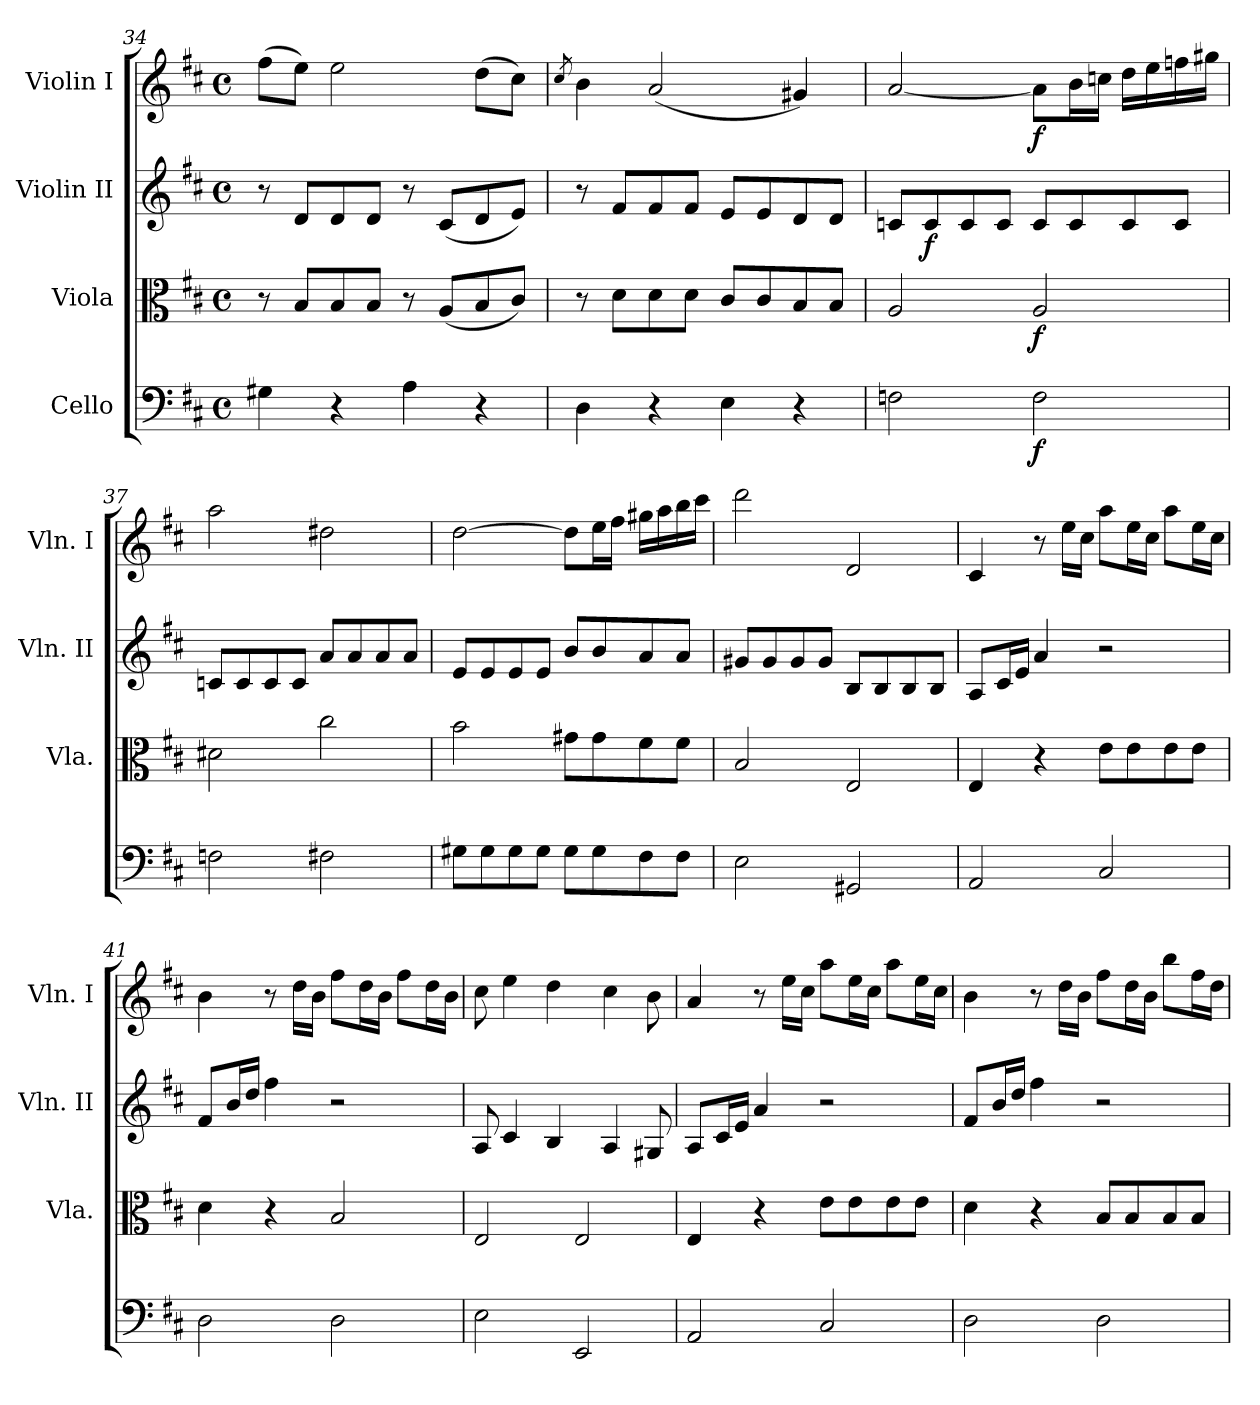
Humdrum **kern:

**kern	**dynam	**kern	**dynam	**kern	**dynam	**kern	**dynam
*part4	*part4	*part3	*part3	*part2	*part2	*part1	*part1
*staff4	*staff4	*staff3	*staff3	*staff2	*staff2	*staff1	*staff1
*I"Cello	*	*I"Viola	*	*I"Violin II	*	*I"Violin I	*
*	*	*I'Vla.	*	*I'Vln. II	*	*I'Vln. I	*
*clefF4	*	*clefC3	*	*clefG2	*	*clefG2	*
*k[f#c#]	*	*k[f#c#]	*	*k[f#c#]	*	*k[f#c#]	*
*D:	*	*D:	*	*D:	*	*D:	*
*M4/4	*	*M4/4	*	*M4/4	*	*M4/4	*
*met(c)	*	*met(c)	*	*met(c)	*	*met(c)	*
=34	=34	=34	=34	=34	=34	=34	=34
4G#X\	.	8r	.	8r	.	(8ff#\L	.
.	.	8B/L	.	8d/L	.	8ee\J)	.
4r	.	8B/	.	8d/	.	2ee\	.
.	.	8B/J	.	8d/J	.	.	.
4A\	.	8r	.	8r	.	.	.
.	.	(8A/L	.	(8c#/L	.	.	.
4r	.	8B/	.	8d/	.	(8dd\L	.
.	.	8c#/J)	.	8e/J)	.	8cc#\J)	.
=35	=35	=35	=35	=35	=35	=35	=35
.	.	.	.	.	.	8qcc#/	.
4D\	.	8r	.	8r	.	4b\	.
.	.	8d\L	.	8f#/L	.	.	.
4r	.	8d\	.	8f#/	.	(2a/	.
.	.	8d\J	.	8f#/J	.	.	.
4E\	.	8c#/L	.	8e/L	.	.	.
.	.	8c#/	.	8e/	.	.	.
4r	.	8B/	.	8d/	.	4g#X/)	.
.	.	8B/J	.	8d/J	.	.	.
=36	=36	=36	=36	=36	=36	=36	=36
2Fn\	.	2A/	.	8cn/L	.	[2a/	.
!	!	!	!	!	!LO:DY:b	!	!
.	.	.	.	8c/	f	.	.
.	.	.	.	8c/	.	.	.
.	.	.	.	8c/J	.	.	.
!	!LO:DY:b	!	!LO:DY:b	!	!	!	!LO:DY:b
2F\	f	2A/	f	8c/L	.	8a\L]	f
.	.	.	.	8c/	.	16b\L	.
.	.	.	.	.	.	16ccn\JJ	.
.	.	.	.	8c/	.	16dd\LL	.
.	.	.	.	.	.	16ee\	.
.	.	.	.	8c/J	.	16ffn\	.
.	.	.	.	.	.	16gg#X\JJ	.
=37	=37	=37	=37	=37	=37	=37	=37
2Fn\	.	2d#X\	.	8cn/L	.	2aa\	.
.	.	.	.	8c/	.	.	.
.	.	.	.	8c/	.	.	.
.	.	.	.	8c/J	.	.	.
2F#X\	.	2cc#\	.	8a/L	.	2dd#X\	.
.	.	.	.	8a/	.	.	.
.	.	.	.	8a/	.	.	.
.	.	.	.	8a/J	.	.	.
=38	=38	=38	=38	=38	=38	=38	=38
8G#X\L	.	2b\	.	8e/L	.	[2dd\	.
8G#\	.	.	.	8e/	.	.	.
8G#\	.	.	.	8e/	.	.	.
8G#\J	.	.	.	8e/J	.	.	.
8G#\L	.	8g#X\L	.	8b/L	.	8dd\L]	.
8G#\	.	8g#\	.	8b/	.	16ee\L	.
.	.	.	.	.	.	16ff#\JJ	.
8F#\	.	8f#\	.	8a/	.	16gg#X\LL	.
.	.	.	.	.	.	16aa\	.
8F#\J	.	8f#\J	.	8a/J	.	16bb\	.
.	.	.	.	.	.	16ccc#\JJ	.
=39	=39	=39	=39	=39	=39	=39	=39
2E\	.	2B/	.	8g#X/L	.	2ddd\	.
.	.	.	.	8g#/	.	.	.
.	.	.	.	8g#/	.	.	.
.	.	.	.	8g#/J	.	.	.
2GG#X/	.	2E/	.	8B/L	.	2d/	.
.	.	.	.	8B/	.	.	.
.	.	.	.	8B/	.	.	.
.	.	.	.	8B/J	.	.	.
=40	=40	=40	=40	=40	=40	=40	=40
2AA/	.	4E/	.	8A/L	.	4c#/	.
.	.	.	.	16c#/L	.	.	.
.	.	.	.	16e/JJ	.	.	.
.	.	4r	.	4a/	.	8r	.
.	.	.	.	.	.	16ee\LL	.
.	.	.	.	.	.	16cc#\JJ	.
2C#/	.	8e\L	.	2r	.	8aa\L	.
.	.	8e\	.	.	.	16ee\L	.
.	.	.	.	.	.	16cc#\JJ	.
.	.	8e\	.	.	.	8aa\L	.
.	.	8e\J	.	.	.	16ee\L	.
.	.	.	.	.	.	16cc#\JJ	.
=41	=41	=41	=41	=41	=41	=41	=41
2D\	.	4d\	.	8f#/L	.	4b\	.
.	.	.	.	16b/L	.	.	.
.	.	.	.	16dd/JJ	.	.	.
.	.	4r	.	4ff#\	.	8r	.
.	.	.	.	.	.	16dd\LL	.
.	.	.	.	.	.	16b\JJ	.
2D\	.	2B/	.	2r	.	8ff#\L	.
.	.	.	.	.	.	16dd\L	.
.	.	.	.	.	.	16b\JJ	.
.	.	.	.	.	.	8ff#\L	.
.	.	.	.	.	.	16dd\L	.
.	.	.	.	.	.	16b\JJ	.
=42	=42	=42	=42	=42	=42	=42	=42
2E\	.	2E/	.	8A/	.	8cc#\	.
.	.	.	.	4c#/	.	4ee\	.
.	.	.	.	4B/	.	4dd\	.
2EE/	.	2E/	.	.	.	.	.
.	.	.	.	4A/	.	4cc#\	.
.	.	.	.	8G#X/	.	8b\	.
=43	=43	=43	=43	=43	=43	=43	=43
2AA/	.	4E/	.	8A/L	.	4a/	.
.	.	.	.	16c#/L	.	.	.
.	.	.	.	16e/JJ	.	.	.
.	.	4r	.	4a/	.	8r	.
.	.	.	.	.	.	16ee\LL	.
.	.	.	.	.	.	16cc#\JJ	.
2C#/	.	8e\L	.	2r	.	8aa\L	.
.	.	8e\	.	.	.	16ee\L	.
.	.	.	.	.	.	16cc#\JJ	.
.	.	8e\	.	.	.	8aa\L	.
.	.	8e\J	.	.	.	16ee\L	.
.	.	.	.	.	.	16cc#\JJ	.
=44	=44	=44	=44	=44	=44	=44	=44
2D\	.	4d\	.	8f#/L	.	4b\	.
.	.	.	.	16b/L	.	.	.
.	.	.	.	16dd/JJ	.	.	.
.	.	4r	.	4ff#\	.	8r	.
.	.	.	.	.	.	16dd\LL	.
.	.	.	.	.	.	16b\JJ	.
2D\	.	8B/L	.	2r	.	8ff#\L	.
.	.	8B/	.	.	.	16dd\L	.
.	.	.	.	.	.	16b\JJ	.
.	.	8B/	.	.	.	8bb\L	.
.	.	8B/J	.	.	.	16ff#\L	.
.	.	.	.	.	.	16dd\JJ	.
=	=	=	=	=	=	=	=
*-	*-	*-	*-	*-	*-	*-	*-
